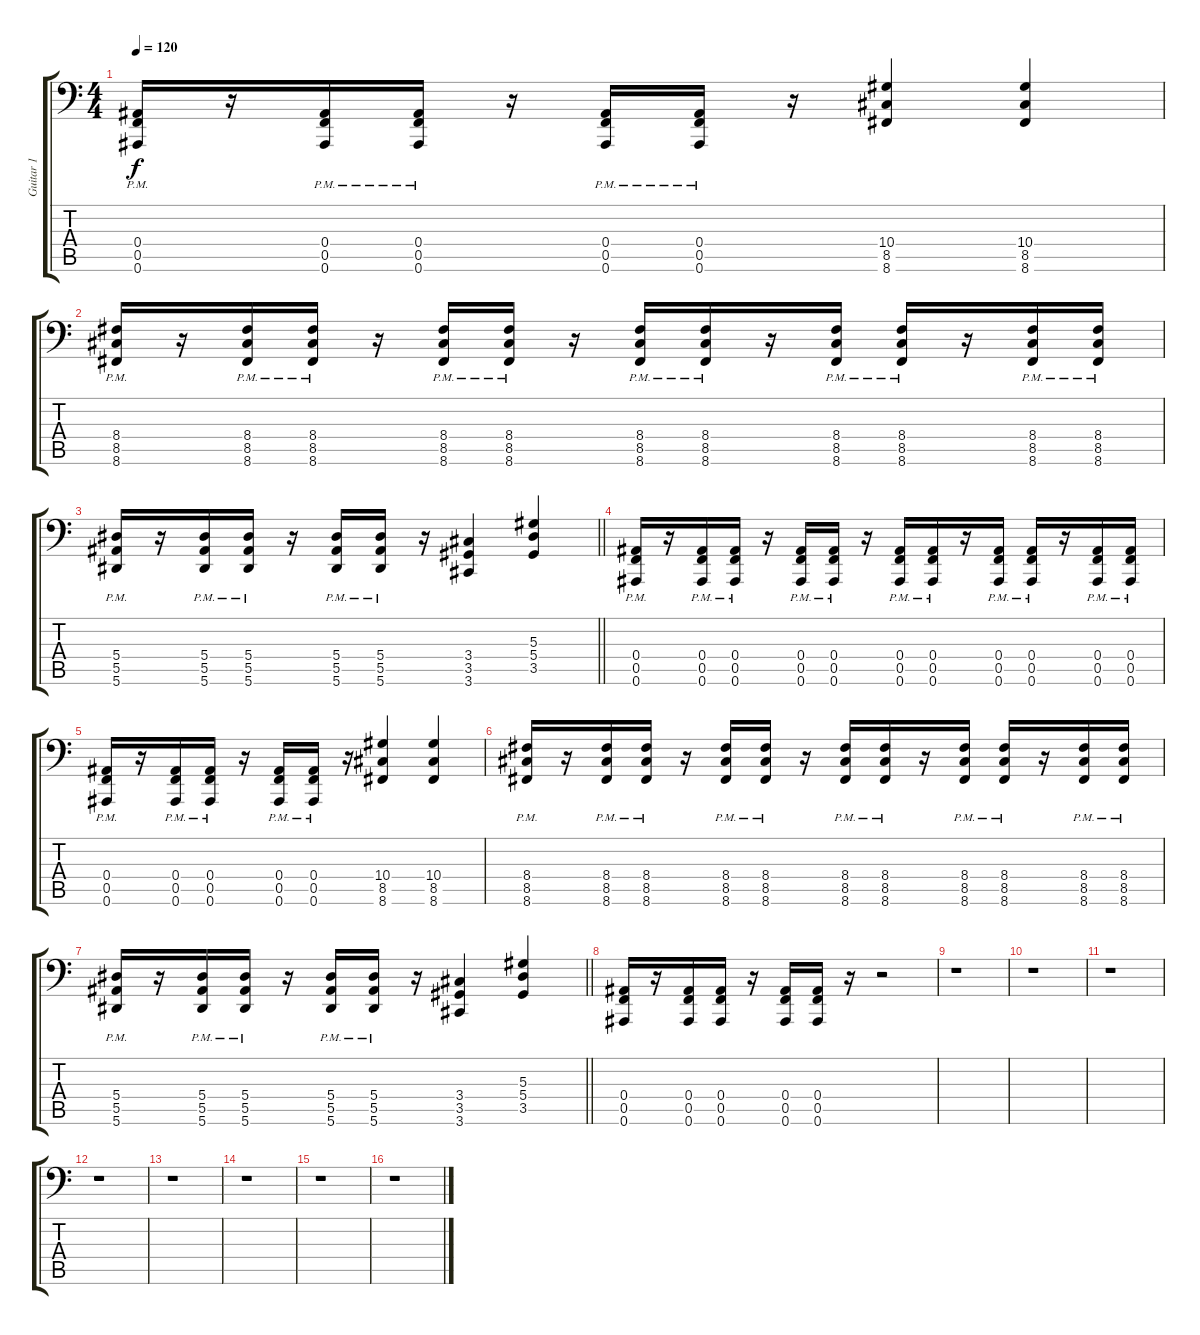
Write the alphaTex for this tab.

\track ("Guitar 1" "Guitar 1") {instrument stringensemble1}
\staff {score tabs}
\tuning (C4 G3 Eb3 Bb2 F2 Bb1) {hide}
\ts (4 4)
\tempo 120
\clef f4
\ks c
(0.4{pm} 0.5{pm} 0.6{pm}).16{dy f} r.16 (0.4{pm} 0.5{pm} 0.6{pm}).16 (0.4{pm} 0.5{pm} 0.6{pm}).16 r.16 (0.4{pm} 0.5{pm} 0.6{pm}).16 (0.4{pm} 0.5{pm} 0.6{pm}).16 r.16 (10.4 8.5 8.6).4 (10.4 8.5 8.6).4 |
(8.4{pm} 8.5{pm} 8.6{pm}).16 r.16 (8.4{pm} 8.5{pm} 8.6{pm}).16 (8.4{pm} 8.5{pm} 8.6{pm}).16 r.16 (8.4{pm} 8.5{pm} 8.6{pm}).16 (8.4{pm} 8.5{pm} 8.6{pm}).16 r.16 (8.4{pm} 8.5{pm} 8.6{pm}).16 (8.4{pm} 8.5{pm} 8.6{pm}).16 r.16 (8.4{pm} 8.5{pm} 8.6{pm}).16 (8.4{pm} 8.5{pm} 8.6{pm}).16 r.16 (8.4{pm} 8.5{pm} 8.6{pm}).16 (8.4{pm} 8.5{pm} 8.6{pm}).16 |
\barLineRight lightlight
(5.4{pm} 5.5{pm} 5.6{pm}).16 r.16 (5.4{pm} 5.5{pm} 5.6{pm}).16 (5.4{pm} 5.5{pm} 5.6{pm}).16 r.16 (5.4{pm} 5.5{pm} 5.6{pm}).16 (5.4{pm} 5.5{pm} 5.6{pm}).16 r.16 (3.4 3.5 3.6).4 (5.3 5.4 3.5).4 |
(0.4{pm} 0.5{pm} 0.6{pm}).16 r.16 (0.4{pm} 0.5{pm} 0.6{pm}).16 (0.4{pm} 0.5{pm} 0.6{pm}).16 r.16 (0.4{pm} 0.5{pm} 0.6{pm}).16 (0.4{pm} 0.5{pm} 0.6{pm}).16 r.16 (0.4{pm} 0.5{pm} 0.6{pm}).16 (0.4{pm} 0.5{pm} 0.6{pm}).16 r.16 (0.4{pm} 0.5{pm} 0.6{pm}).16 (0.4{pm} 0.5{pm} 0.6{pm}).16 r.16 (0.4{pm} 0.5{pm} 0.6{pm}).16 (0.4{pm} 0.5{pm} 0.6{pm}).16 |
(0.4{pm} 0.5{pm} 0.6{pm}).16 r.16 (0.4{pm} 0.5{pm} 0.6{pm}).16 (0.4{pm} 0.5{pm} 0.6{pm}).16 r.16 (0.4{pm} 0.5{pm} 0.6{pm}).16 (0.4{pm} 0.5{pm} 0.6{pm}).16 r.16 (10.4 8.5 8.6).4 (10.4 8.5 8.6).4 |
(8.4{pm} 8.5{pm} 8.6{pm}).16 r.16 (8.4{pm} 8.5{pm} 8.6{pm}).16 (8.4{pm} 8.5{pm} 8.6{pm}).16 r.16 (8.4{pm} 8.5{pm} 8.6{pm}).16 (8.4{pm} 8.5{pm} 8.6{pm}).16 r.16 (8.4{pm} 8.5{pm} 8.6{pm}).16 (8.4{pm} 8.5{pm} 8.6{pm}).16 r.16 (8.4{pm} 8.5{pm} 8.6{pm}).16 (8.4{pm} 8.5{pm} 8.6{pm}).16 r.16 (8.4{pm} 8.5{pm} 8.6{pm}).16 (8.4{pm} 8.5{pm} 8.6{pm}).16 |
\barLineRight lightlight
(5.4{pm} 5.5{pm} 5.6{pm}).16 r.16 (5.4{pm} 5.5{pm} 5.6{pm}).16 (5.4{pm} 5.5{pm} 5.6{pm}).16 r.16 (5.4{pm} 5.5{pm} 5.6{pm}).16 (5.4{pm} 5.5{pm} 5.6{pm}).16 r.16 (3.4 3.5 3.6).4 (5.3 5.4 3.5).4 |
(0.4 0.5 0.6).16 r.16 (0.4 0.5 0.6).16 (0.4 0.5 0.6).16 r.16 (0.4 0.5 0.6).16 (0.4 0.5 0.6).16 r.16 r.2 |
r.1 |
r.1 |
r.1 |
r.1 |
r.1 |
r.1 |
r.1 |
r.1
